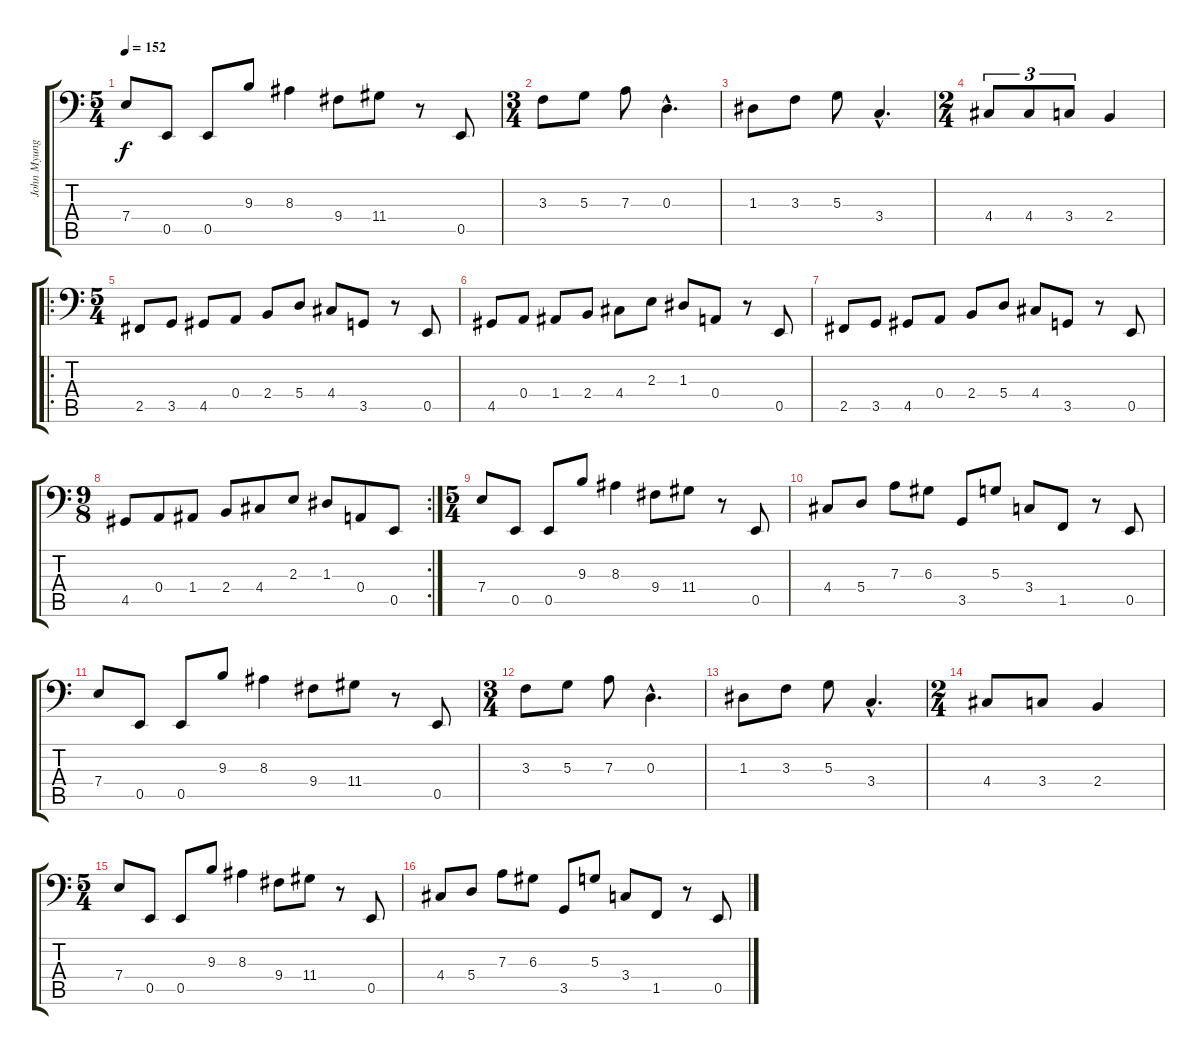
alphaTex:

\track ("John Myung - 6 Strings Bass" "John Myung") {instrument electricbassfinger}
\staff {score tabs}
\tuning (C3 G2 D2 A1 E1 B0) {hide}
\ts (5 4)
\tempo 152
\clef f4
\ks c
7.4.8{dy f} 0.5.8 0.5.8 9.3.8 8.3.4 9.4.8 11.4.8 r.8 0.5.8 |
\ts (3 4)
3.3.8 5.3.8 7.3.8 0.3{hac}.4{d} |
1.3.8 3.3.8 5.3.8 3.4{hac}.4{d} |
\ts (2 4)
4.4.8{tu (3 2)} 4.4.8{tu (3 2)} 3.4.8{tu (3 2)} 2.4.4 |
\ro
\ts (5 4)
2.5.8 3.5.8 4.5.8 0.4.8 2.4.8 5.4.8 4.4.8 3.5.8 r.8 0.5.8 |
4.5.8 0.4.8 1.4.8 2.4.8 4.4.8 2.3.8 1.3.8 0.4.8 r.8 0.5.8 |
2.5.8 3.5.8 4.5.8 0.4.8 2.4.8 5.4.8 4.4.8 3.5.8 r.8 0.5.8 |
\rc 2
\ts (9 8)
4.5.8 0.4.8 1.4.8 2.4.8 4.4.8 2.3.8 1.3.8 0.4.8 0.5.8 |
\ts (5 4)
7.4.8 0.5.8 0.5.8 9.3.8 8.3.4 9.4.8 11.4.8 r.8 0.5.8 |
4.4.8 5.4.8 7.3.8 6.3.8 3.5.8 5.3.8 3.4.8 1.5.8 r.8 0.5.8 |
7.4.8 0.5.8 0.5.8 9.3.8 8.3.4 9.4.8 11.4.8 r.8 0.5.8 |
\ts (3 4)
3.3.8 5.3.8 7.3.8 0.3{hac}.4{d} |
1.3.8 3.3.8 5.3.8 3.4{hac}.4{d} |
\ts (2 4)
4.4.8 3.4.8 2.4.4 |
\ts (5 4)
7.4.8 0.5.8 0.5.8 9.3.8 8.3.4 9.4.8 11.4.8 r.8 0.5.8 |
4.4.8 5.4.8 7.3.8 6.3.8 3.5.8 5.3.8 3.4.8 1.5.8 r.8 0.5.8
